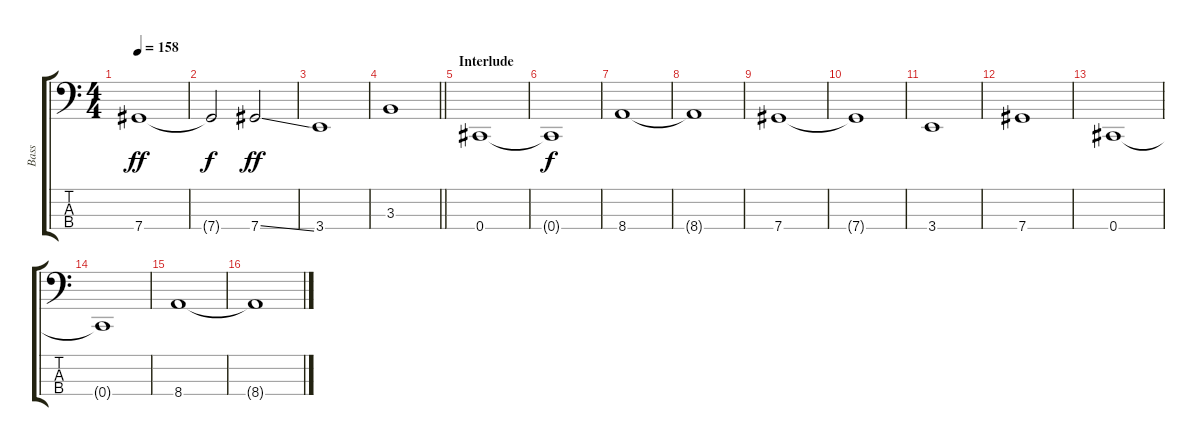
\track ("Bass" "Bass") {instrument electricbassfinger}
\staff {score tabs}
\tuning (Gb2 Db2 Ab1 Db1) {hide}
\ts (4 4)
\tempo 158
\clef f4
\ks c
7.4.1{dy ff} |
7.4{t}.2{dy f} 7.4{ss}.2{dy ff} |
3.4.1 |
\barLineRight lightlight
3.3.1 |
\section ("" "Interlude")
0.4.1 |
0.4{t}.1{dy f} |
8.4.1 |
8.4{t}.1 |
7.4.1 |
7.4{t}.1 |
3.4.1 |
7.4.1 |
0.4.1 |
0.4{t}.1 |
8.4.1 |
8.4{t}.1
